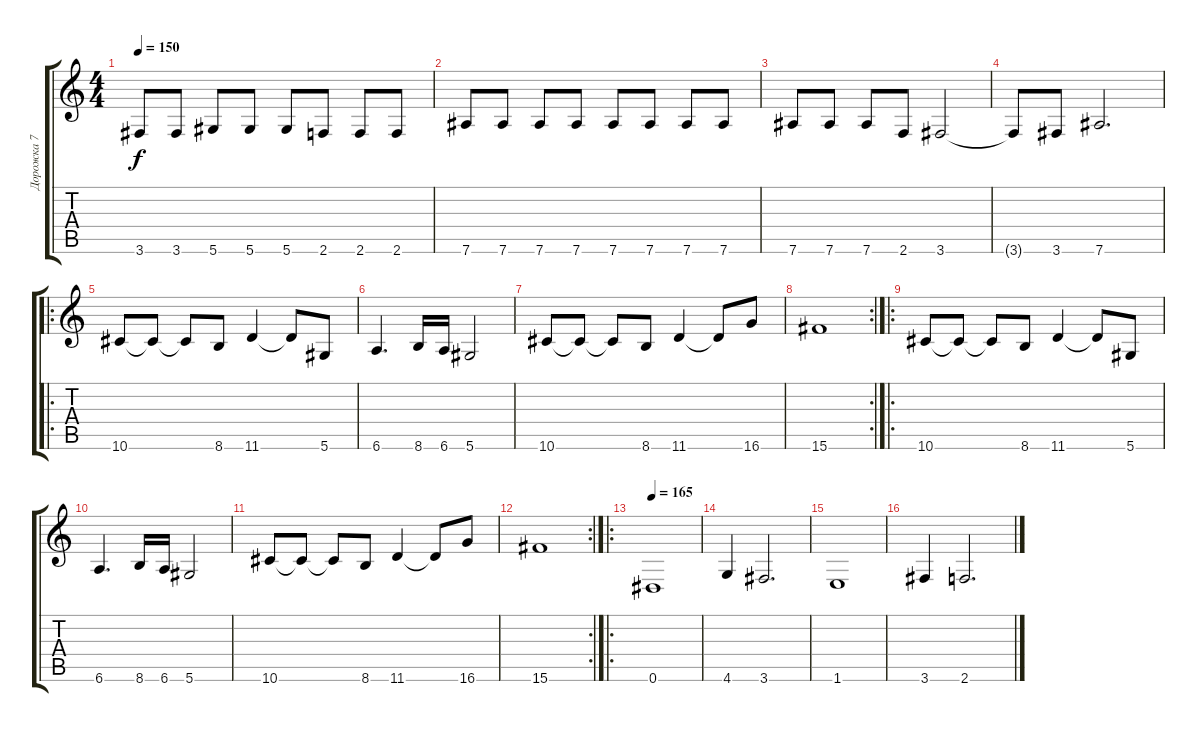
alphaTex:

\track ("Дорожка 7" "Дорожка 7") {instrument electricbassfinger}
\staff {score tabs}
\tuning (Eb4 Bb3 Gb3 Db3 Ab2 Eb2) {hide}
\ts (4 4)
\tempo 150
\clef g2
\ks c
3.6.8{dy f} 3.6.8 5.6.8 5.6.8 5.6.8 2.6.8 2.6.8 2.6.8 |
7.6.8 7.6.8 7.6.8 7.6.8 7.6.8 7.6.8 7.6.8 7.6.8 |
7.6.8 7.6.8 7.6.8 2.6.8 3.6.2 |
3.6{t}.8 3.6.8 7.6.2{d} |
\ro
10.6.8 10.6{t}.8 10.6{t}.8 8.6.8 11.6.4 11.6{t}.8 5.6.8 |
6.6.4{d} 8.6.16 6.6.16 5.6.2 |
10.6.8 10.6{t}.8 10.6{t}.8 8.6.8 11.6.4 11.6{t}.8 16.6.8 |
\rc 2
15.6.1 |
\ro
10.6.8 10.6{t}.8 10.6{t}.8 8.6.8 11.6.4 11.6{t}.8 5.6.8 |
6.6.4{d} 8.6.16 6.6.16 5.6.2 |
10.6.8 10.6{t}.8 10.6{t}.8 8.6.8 11.6.4 11.6{t}.8 16.6.8 |
\rc 2
15.6.1 |
\ro
\tempo 165
0.6.1 |
4.6.4 3.6.2{d} |
1.6.1 |
3.6.4 2.6.2{d}
